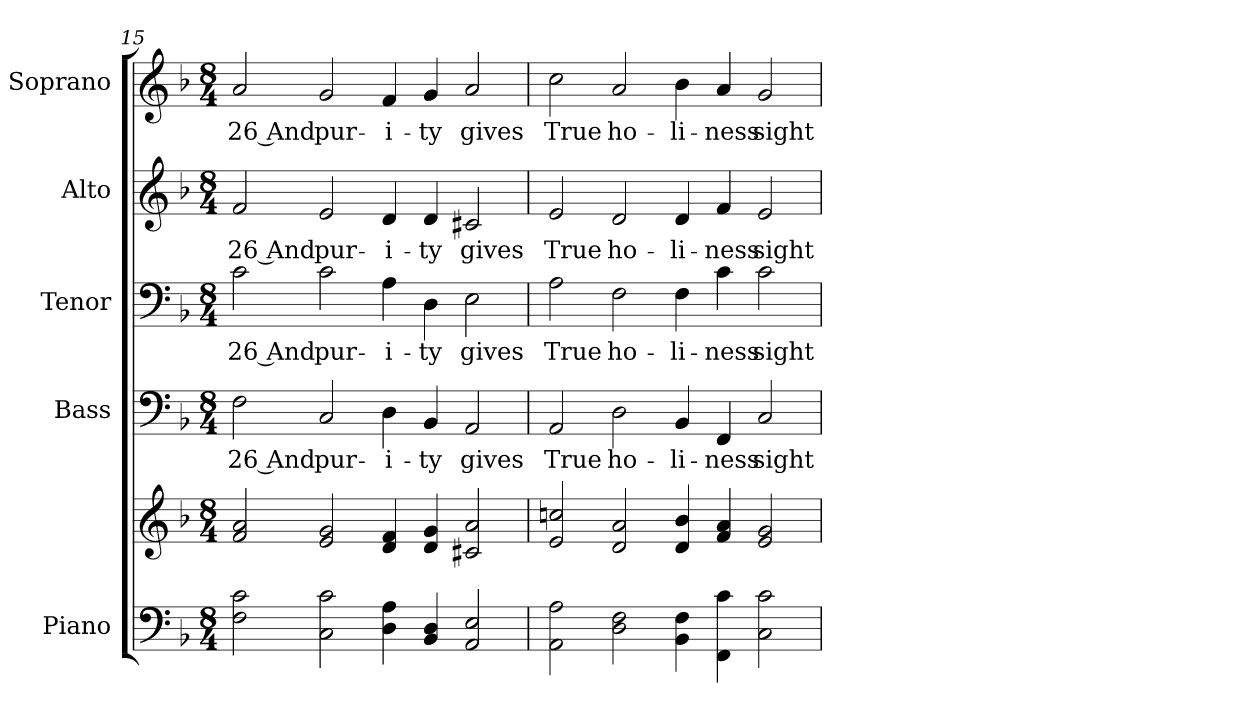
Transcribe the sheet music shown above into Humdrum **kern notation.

**kern	**kern	**kern	**text	**kern	**text	**kern	**text	**kern	**text
*part5	*part5	*part4	*part4	*part3	*part3	*part2	*part2	*part1	*part1
*staff6	*staff5	*staff4	*staff4	*staff3	*staff3	*staff2	*staff2	*staff1	*staff1
*I"Piano	*	*I"Bass	*	*I"Tenor	*	*I"Alto	*	*I"Soprano	*
*I'Pno.	*	*I'B.	*	*I'T.	*	*I'A.	*	*I'S.	*
!!LO:PB:g=z
*clefF4	*clefG2	*clefF4	*	*clefF4	*	*clefG2	*	*clefG2	*
*k[b-]	*k[b-]	*k[b-]	*	*k[b-]	*	*k[b-]	*	*k[b-]	*
*d:	*d:	*d:	*	*d:	*	*d:	*	*d:	*
*M8/4	*M8/4	*M8/4	*	*M8/4	*	*M8/4	*	*M8/4	*
=15	=15	=15	=15	=15	=15	=15	=15	=15	=15
!	!	!	!LO:LY:b:color=#000000	!	!	!	!	!	!
!	!	!	!	!	!LO:LY:b:color=#000000	!	!	!	!
!	!	!	!	!	!	!	!LO:LY:b:color=#000000	!	!
!	!	!	!	!	!	!	!	!	!LO:LY:b:color=#000000
2Fi\ 2ci	2fi/ 2ai	2Fi\	26 And	2ci\	26 And	2fi/	26 And	2ai/	26 And
!	!	!	!LO:LY:b:color=#000000	!	!	!	!	!	!
!	!	!	!	!	!LO:LY:b:color=#000000	!	!	!	!
!	!	!	!	!	!	!	!LO:LY:b:color=#000000	!	!
!	!	!	!	!	!	!	!	!	!LO:LY:b:color=#000000
2Ci\ 2ci	2ei/ 2gi	2Ci/	pur-	2ci\	pur-	2ei/	pur-	2gi/	pur-
!	!	!	!LO:LY:b:color=#000000	!	!	!	!	!	!
!	!	!	!	!	!LO:LY:b:color=#000000	!	!	!	!
!	!	!	!	!	!	!	!LO:LY:b:color=#000000	!	!
!	!	!	!	!	!	!	!	!	!LO:LY:b:color=#000000
4Di\ 4Ai	4di/ 4fi	4Di\	-i-	4Ai\	-i-	4di/	-i-	4fi/	-i-
!	!	!	!LO:LY:b:color=#000000	!	!	!	!	!	!
!	!	!	!	!	!LO:LY:b:color=#000000	!	!	!	!
!	!	!	!	!	!	!	!LO:LY:b:color=#000000	!	!
!	!	!	!	!	!	!	!	!	!LO:LY:b:color=#000000
4BB-i/ 4Di	4di/ 4gi	4BB-i/	-ty	4Di\	-ty	4di/	-ty	4gi/	-ty
!	!	!	!LO:LY:b:color=#000000	!	!	!	!	!	!
!	!	!	!	!	!LO:LY:b:color=#000000	!	!	!	!
!	!	!	!	!	!	!	!LO:LY:b:color=#000000	!	!
!	!	!	!	!	!	!	!	!	!LO:LY:b:color=#000000
2AAi/ 2Ei	2c#Xi/ 2ai	2AAi/	gives	2Ei\	gives	2c#Xi/	gives	2ai/	gives
=16	=16	=16	=16	=16	=16	=16	=16	=16	=16
!	!	!	!LO:LY:b:color=#000000	!	!	!	!	!	!
!	!	!	!	!	!LO:LY:b:color=#000000	!	!	!	!
!	!	!	!	!	!	!	!LO:LY:b:color=#000000	!	!
!	!	!	!	!	!	!	!	!	!LO:LY:b:color=#000000
2AAi\ 2Ai	2ei/ 2ccni	2AAi/	True	2Ai\	True	2ei/	True	2cci\	True
!	!	!	!LO:LY:b:color=#000000	!	!	!	!	!	!
!	!	!	!	!	!LO:LY:b:color=#000000	!	!	!	!
!	!	!	!	!	!	!	!LO:LY:b:color=#000000	!	!
!	!	!	!	!	!	!	!	!	!LO:LY:b:color=#000000
2Di\ 2Fi	2di/ 2ai	2Di\	ho-	2Fi\	ho-	2di/	ho-	2ai/	ho-
!	!	!	!LO:LY:b:color=#000000	!	!	!	!	!	!
!	!	!	!	!	!LO:LY:b:color=#000000	!	!	!	!
!	!	!	!	!	!	!	!LO:LY:b:color=#000000	!	!
!	!	!	!	!	!	!	!	!	!LO:LY:b:color=#000000
4BB-i\ 4Fi	4di/ 4b-i	4BB-i/	-li-	4Fi\	-li-	4di/	-li-	4b-i\	-li-
!	!	!	!LO:LY:b:color=#000000	!	!	!	!	!	!
!	!	!	!	!	!LO:LY:b:color=#000000	!	!	!	!
!	!	!	!	!	!	!	!LO:LY:b:color=#000000	!	!
!	!	!	!	!	!	!	!	!	!LO:LY:b:color=#000000
4FFi\ 4ci	4fi/ 4ai	4FFi/	-ness	4ci\	-ness	4fi/	-ness	4ai/	-ness
!	!	!	!LO:LY:b:color=#000000	!	!	!	!	!	!
!	!	!	!	!	!LO:LY:b:color=#000000	!	!	!	!
!	!	!	!	!	!	!	!LO:LY:b:color=#000000	!	!
!	!	!	!	!	!	!	!	!	!LO:LY:b:color=#000000
2Ci\ 2ci	2ei/ 2gi	2Ci/	sight	2ci\	sight	2ei/	sight	2gi/	sight
=	=	=	=	=	=	=	=	=	=
*-	*-	*-	*-	*-	*-	*-	*-	*-	*-
